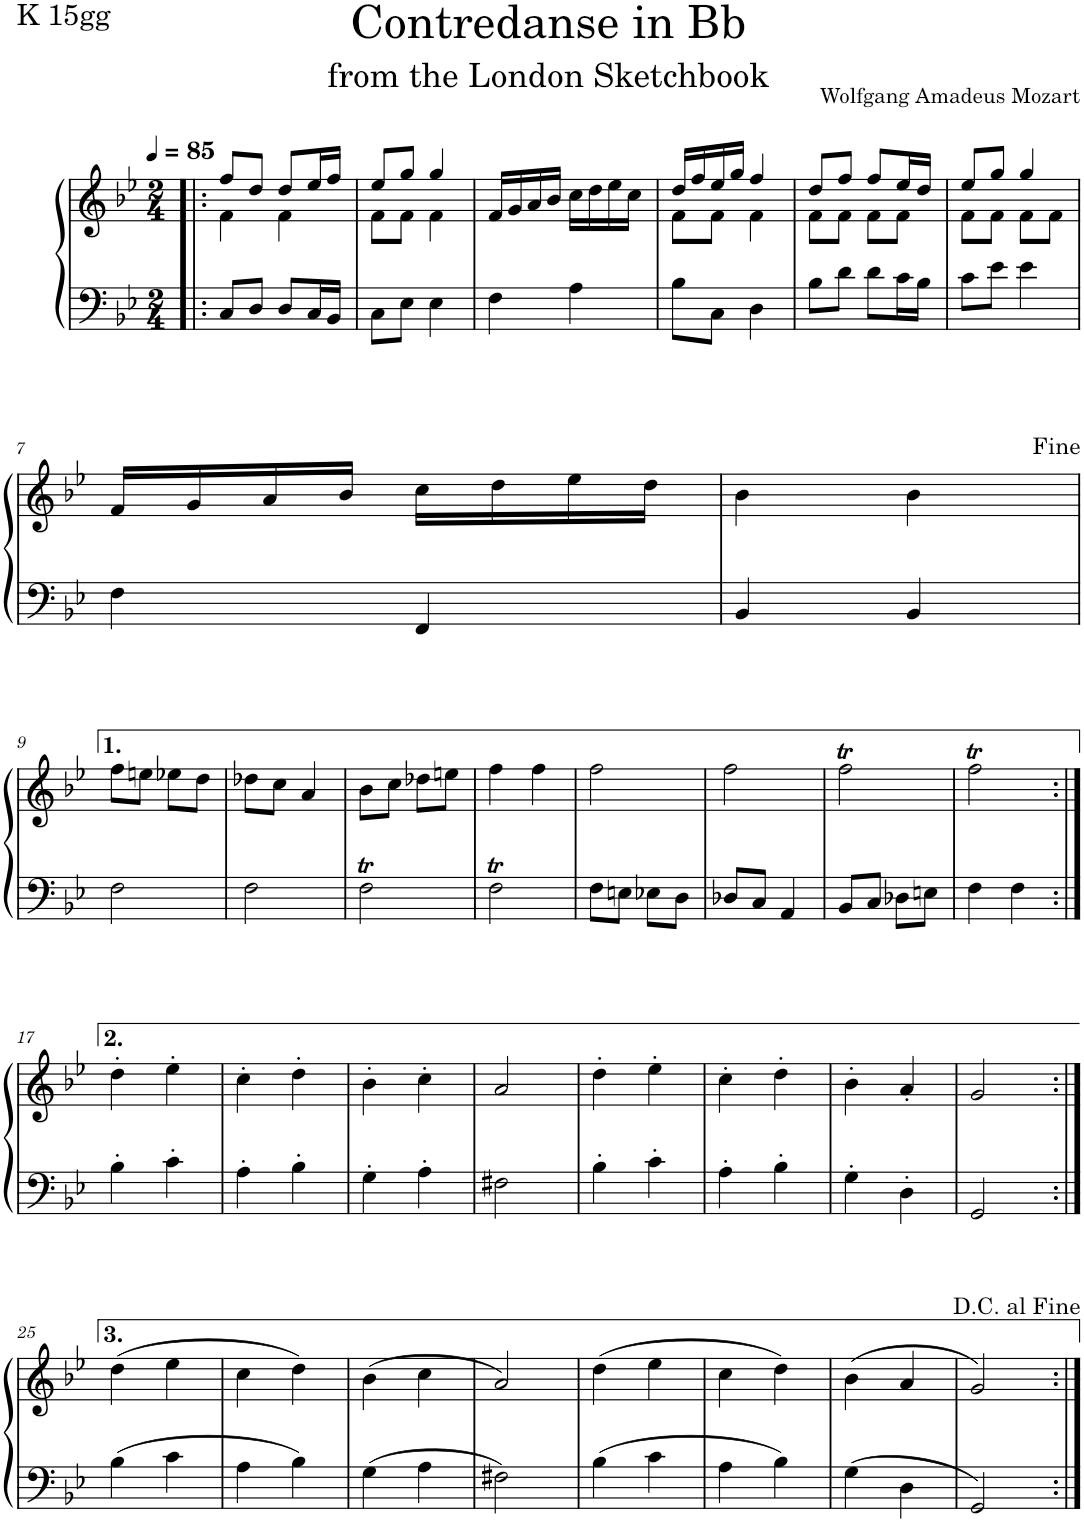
**kern	**kern
*part1	*part1
*staff2	*staff1
*I"Piano	*
*I'Pno.	*
*clefF4	*clefG2
*k[b-e-]	*k[b-e-]
*M2/4	*M2/4
*MM85	*MM85
=1!|:	=1!|:
*	*^
8C/L	8ff/L	4f\
8D/J	8dd/J	.
8D/L	8dd/L	4f\
16C/L	16ee-/L	.
16BB-/JJ	16ff/JJ	.
=2	=2	=2
8C\L	8ee-/L	8f\L
8E-\J	8gg/J	8f\J
4E-\	4gg/	4f\
*	*v	*v
=3	=3
4F\	16f/LL
.	16g/
.	16a/
.	16b-/JJ
4A\	16cc\LL
.	16dd\
.	16ee-\
.	16cc\JJ
=4	=4
*	*^
8B-\L	16dd/LL	8f\L
.	16ff/	.
8C\J	16ee-/	8f\J
.	16gg/JJ	.
4D\	4ff/	4f\
=5	=5	=5
8B-\L	8dd/L	8f\L
8d\J	8ff/J	8f\J
8d\L	8ff/L	8f\L
16c\L	16ee-/L	8f\J
16B-\JJ	16dd/JJ	.
=6	=6	=6
8c\L	8ee-/L	8f\L
8e-\J	8gg/J	8f\J
4e-\	4gg/	8f\L
.	.	8f\J
*	*v	*v
!!LO:LB:g=z
=7	=7
4F\	16f/LL
.	16g/
.	16a/
.	16b-/JJ
4FF/	16cc\LL
.	16dd\
.	16ee-\
.	16dd\JJ
=8	=8
4BB-/	4b-\
4BB-/	4b-\
!!LO:LB:g=z
=9	=9
2F\	8ff\L
.	8een\J
.	8ee-X\L
.	8dd\J
=10	=10
2F\	8dd-X\L
.	8cc\J
.	4a/
=11	=11
2FT\	8b-\L
.	8cc\J
.	8dd-X\L
.	8een\J
=12	=12
2FT\	4ff\
.	4ff\
=13	=13
8F\L	2ff\
8En\J	.
8E-X\L	.
8D\J	.
=14	=14
8D-X/L	2ff\
8C/J	.
4AA/	.
=15	=15
8BB-/L	2ffT\
8C/J	.
8D-X\L	.
8En\J	.
=16	=16
4F\	2ffT\
4F\	.
!!LO:LB:g=z
=17:|!	=17:|!
4B-'\	4dd'\
4c'\	4ee-'\
=18	=18
4A'\	4cc'\
4B-'\	4dd'\
=19	=19
4G'\	4b-'\
4A'\	4cc'\
=20	=20
2F#X\	2a/
=21	=21
4B-'\	4dd'\
4c'\	4ee-'\
=22	=22
4A'\	4cc'\
4B-'\	4dd'\
=23	=23
4G'\	4b-'\
4D'\	4a'/
=24	=24
2GG/	2g/
!!LO:LB:g=z
=25:|!	=25:|!
4B-\	(4dd\
4c\	4ee-\
=26	=26
4A\	4cc\
4B-\	4dd\)
=27	=27
4G\	(4b-\
4A\	4cc\
=28	=28
2F#X\	2a/)
=29	=29
4B-\	(4dd\
4c\	4ee-\
=30	=30
4A\	4cc\
4B-\	4dd\)
=31	=31
4G\	(4b-\
4D\	4a/
=32	=32
2GG/	2g/)
=:|!	=:|!
*-	*-
